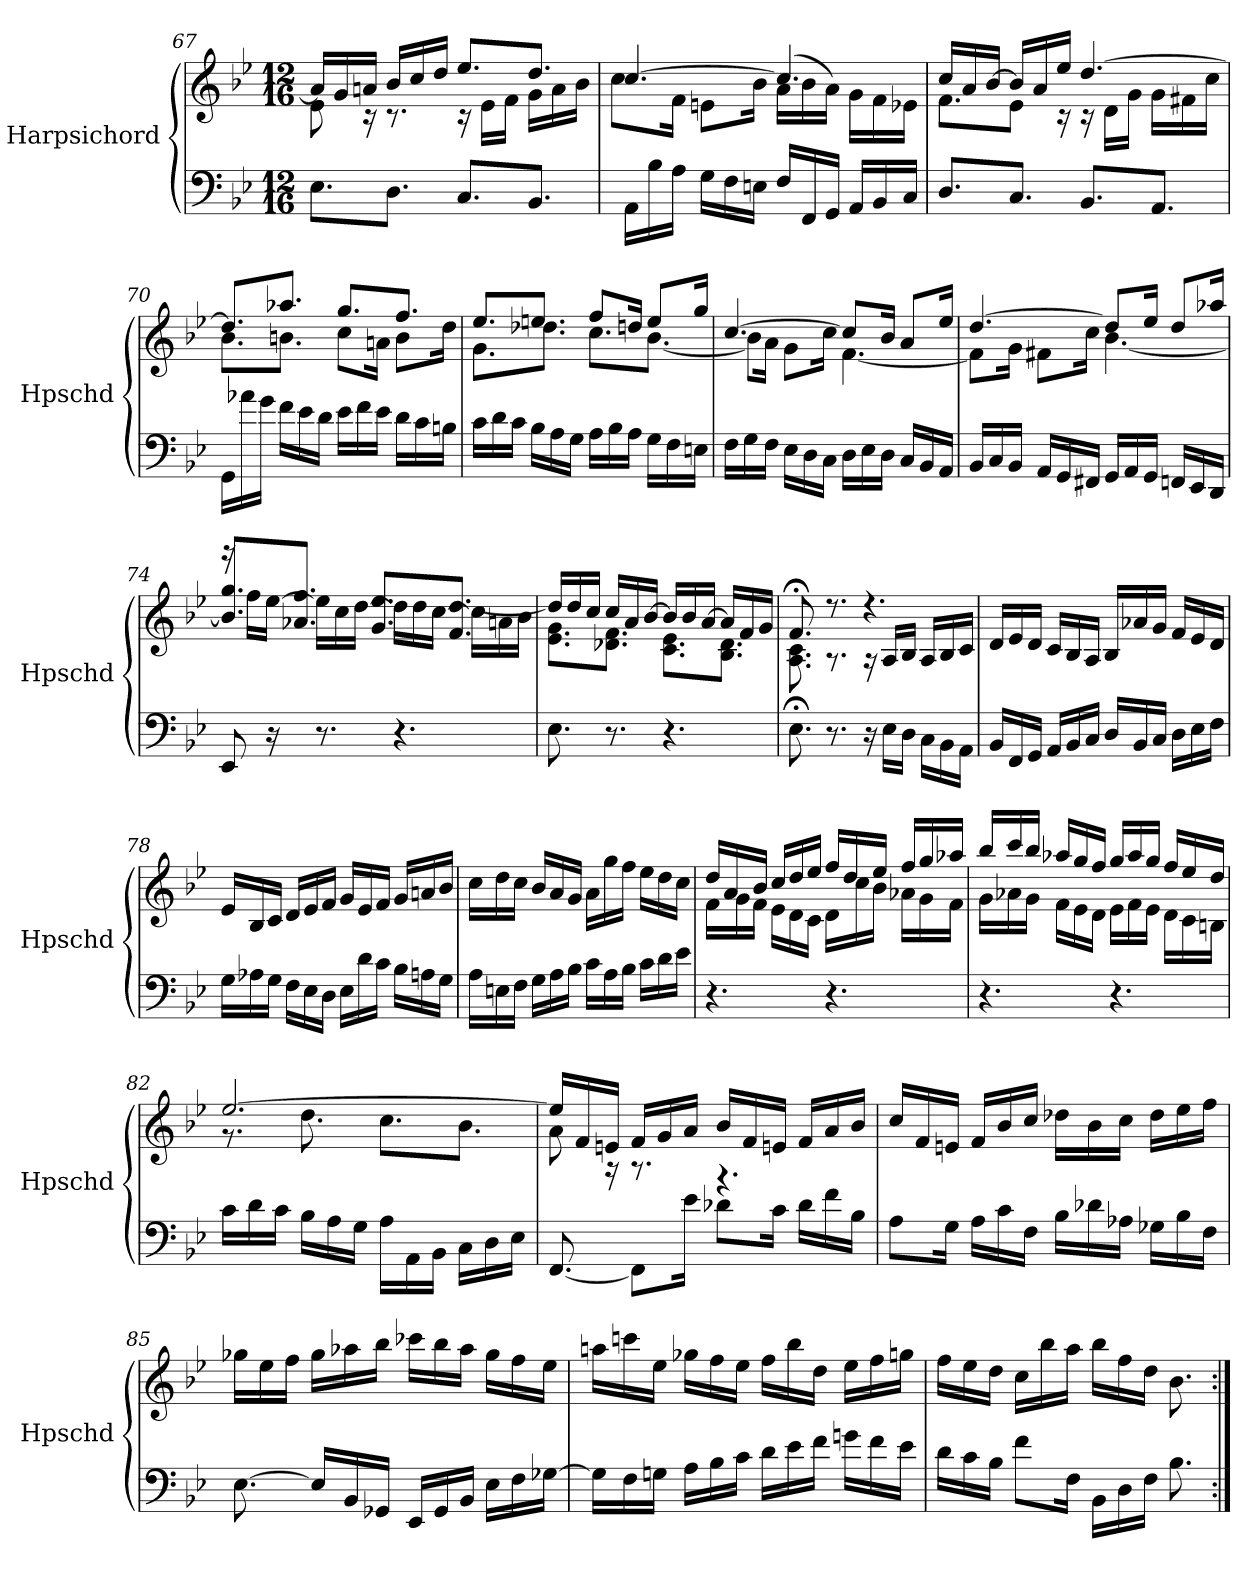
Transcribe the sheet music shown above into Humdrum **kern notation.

**kern	**kern
*part1	*part1
*staff2	*staff1
*I"Harpsichord	*
*I'Hpschd	*
*clefF4	*clefG2
*k[b-e-]	*k[b-e-]
*B-:	*B-:
*M12/16	*M12/16
=67	=67
*	*^
8.E-\L	16a/LL]	8e-\
.	16g/	.
.	16an/JJ	16r
8.D\J	16b-/LL	8.r
.	16cc/	.
.	16dd/JJ	.
8.C/L	8.ee-/L	16r
.	.	16e-\LL
.	.	16f\JJ
8.BB-/J	8.dd/J	16g\LL
.	.	16a\
.	.	16b-\JJ
=68	=68	=68
16AA\LL	[4.cc/	8cc\L
16B-\	.	.
16A\JJ	.	16f\Jk
16G\LL	.	8en\L
16F\	.	.
16En\JJ	.	16b-\Jk
16F/LL	(4.cc/]	16a\LL
16FF/	.	16b-\
16GG/JJ	.	16a\JJ)
16AA/LL	.	16g\LL
16BB-/	.	16f\
16C/JJ	.	16e-X\JJ
=69	=69	=69
8.D/L	16cc/LL	8.f\L
.	16a/	.
.	[16b-/JJ	.
8.C/J	16b-/LL]	8e-\J
.	16a/	.
.	16ee-/JJ	16r
8.BB-/L	[4.dd/	16r
.	.	16d\LL
.	.	16g\JJ
8.AA/J	.	16g\LL
.	.	16f#X\
.	.	16cc\JJ
=70	=70	=70
16GG\LL	8.dd/L]	8.b-\L
16a-X\	.	.
16g\JJ	.	.
16f\LL	8.aa-X/J	8.bn\J
16e-\	.	.
16d\JJ	.	.
16e-\LL	8.gg/L	8cc\L
16f\	.	.
16e-\JJ	.	16an\Jk
16d\LL	8.ff/J	8b\L
16c\	.	.
16Bn\JJ	.	16dd\Jk
=71	=71	=71
16c\LL	8.ee-/L	8.g\L
16d\	.	.
16c\JJ	.	.
16B-\LL	8.een/J	8.dd-X\J
16A\	.	.
16G\JJ	.	.
16A\LL	8ff/L	8.cc\L
16B-\	.	.
16A\JJ	16ddn/Jk	.
16G\LL	8ee/L	[8.b-\J
16F\	.	.
16En\JJ	16gg/Jk	.
=72	=72	=72
16F\LL	[4.cc/	8b-\L]
16G\	.	.
16F\JJ	.	16a\Jk
16E-\LL	.	8g\L
16D\	.	.
16C\JJ	.	16cc\Jk
16D\LL	8cc/L]	[4.f\
16E-\	.	.
16D\JJ	16b-/Jk	.
16C/LL	8a/L	.
16BB-/	.	.
16AA/JJ	16ee-/Jk	.
=73	=73	=73
16BB-/LL	[4.dd/	8f\L]
16C/	.	.
16BB-/JJ	.	16g\Jk
16AA/LL	.	8f#X\L
16GG/	.	.
16FF#X/JJ	.	16cc\Jk
16GG/LL	8dd/L]	[4.b-\
16AA/	.	.
16GG/JJ	16ee-/Jk	.
16FFn/LL	8dd/L	.
16EE-/	.	.
16DD/JJ	16aa-X/Jk	.
=74	=74	=74
8EE-/	16r	8.b-]/ 8.gg/L
.	16ff\LL	.
16r	[16ee-\JJ	.
8.r	16ee-\LL]	8.a-X/ 8.ff/J
.	16cc\	.
.	[16dd\JJ	.
4.r	16dd\LL]	8.g/ 8.ee-/L
.	16dd\	.
.	[16cc\JJ	.
.	16cc\LL]	8.f/ [8.dd/J
.	16an\	.
.	16b-\JJ	.
=75	=75	=75
8.E-\	16dd/LL]	8.e-\ 8.g\L
.	16dd/	.
.	16cc/JJ	.
8.r	16cc/LL	8.d-X\ 8.f\J
.	16a/	.
.	[16b-/JJ	.
4.r	16b-/LL]	8.c\ 8.e-\L
.	16b-/	.
.	[16a/JJ	.
.	16a/LL]	8.B-\ 8.d-\J
.	16f/	.
.	16g/JJ	.
=76	=76	=76
8.E-;<\	8.f;</	8.A\ 8.c\
8.r	8.r	8.r
16r	4.r	16r
16E-\LL	.	16A/LL
16D\JJ	.	16B-/JJ
16C\LL	.	16A/LL
16BB-\	.	16B-/
16AA\JJ	.	16c/JJ
*	*v	*v
=77	=77
16BB-/LL	16d/LL
16FF/	16e-/
16GG/JJ	16d/JJ
16AA/LL	16c/LL
16BB-/	16B-/
16C/JJ	16A/JJ
16D/LL	16B-/LL
16BB-/	16a-X/
16C/JJ	16g/JJ
16D\LL	16f/LL
16E-\	16e-/
16F\JJ	16d/JJ
=78	=78
16G\LL	16e-/LL
16A-X\	16B-/
16G\JJ	16c/JJ
16F\LL	16d/LL
16E-\	16e-/
16D\JJ	16f/JJ
16E-\LL	16g/LL
16d\	16e-/
16c\JJ	16f/JJ
16B-\LL	16g/LL
16An\	16an/
16G\JJ	16b-/JJ
=79	=79
16A\LL	16cc\LL
16En\	16dd\
16F\JJ	16cc\JJ
16G\LL	16b-/LL
16A\	16a/
16B-\JJ	16g/JJ
16c\LL	16a\LL
16A\	16gg\
16B-\JJ	16ff\JJ
16c\LL	16ee-\LL
16d\	16dd\
16e-\JJ	16cc\JJ
=80	=80
*	*^
4.r	16dd/LL	16f\LL
.	16a/	16g\
.	16b-/JJ	16f\JJ
.	16cc/LL	16e-\LL
.	16dd/	16d\
.	16ee-/JJ	16c\JJ
4.r	16ff/LL	16d\LL
.	16dd/	16cc\
.	16ee-/JJ	16b-\JJ
.	16ff/LL	16a-X\LL
.	16gg/	16g\
.	16aa-X/JJ	16f\JJ
=81	=81	=81
4.r	16bb-/LL	16g\LL
.	16ccc/	16a-X\
.	16bb-/JJ	16g\JJ
.	16aa-X/LL	16f\LL
.	16gg/	16e-\
.	16ff/JJ	16d\JJ
4.r	16gg/LL	16e-\LL
.	16aa-/	16f\
.	16gg/JJ	16e-\JJ
.	16ff/LL	16d\LL
.	16ee-/	16c\
.	16dd/JJ	16Bn\JJ
=82	=82	=82
16c\LL	[2.ee-/	8.r
16d\	.	.
16c\JJ	.	.
16B-\LL	.	8.dd\
16A\	.	.
16G\JJ	.	.
16A\LL	.	8.cc\L
16AA\	.	.
16BB-\JJ	.	.
16C\LL	.	8.b-\J
16D\	.	.
16E-\JJ	.	.
=83	=83	=83
[8.FF/	16ee-/LL]	8a\
.	16f/	.
.	16en/JJ	16r
8FF\L]	16f/LL	8.r
.	16g/	.
16e-\Jk	16a/JJ	.
8d-X\L	16b-/LL	4.r
.	16f/	.
16c\Jk	16en/JJ	.
16d-\LL	16f/LL	.
16f\	16a/	.
16B-\JJ	16b-/JJ	.
*	*v	*v
=84	=84
8A\L	16cc/LL
.	16f/
16G\Jk	16en/JJ
16A\LL	16f/LL
16c\	16b-/
16F\JJ	16cc/JJ
16B-\LL	16dd-X\LL
16d-X\	16b-\
16A-X\JJ	16cc\JJ
16G-X\LL	16dd-\LL
16B-\	16ee-\
16F\JJ	16ff\JJ
=85	=85
[8.E-\	16gg-X\LL
.	16ee-\
.	16ff\JJ
16E-/LL]	16gg-\LL
16BB-/	16aa-X\
16GG-X/JJ	16bb-\JJ
16EE-/LL	16ccc-X\LL
16GG-/	16bb-\
16BB-/JJ	16aa-\JJ
16E-\LL	16gg-\LL
16F\	16ff\
[16G-X\JJ	16ee-\JJ
=86	=86
16G-\LL]	16aan\LL
16F\	16cccn\
16Gn\JJ	16ee-\JJ
16A\LL	16gg-X\LL
16B-\	16ff\
16c\JJ	16ee-\JJ
16d\LL	16ff\LL
16e-\	16bb-\
16f\JJ	16dd\JJ
16gn\LL	16ee-\LL
16f\	16ff\
16e-\JJ	16ggn\JJ
=87	=87
16d\LL	16ff\LL
16c\	16ee-\
16B-\JJ	16dd\JJ
8f\L	16cc\LL
.	16bb-\
16F\Jk	16aa\JJ
16BB-\LL	16bb-\LL
16D\	16ff\
16F\JJ	16dd\JJ
8.B-\	8.b-\
=:|!	=:|!
*-	*-
